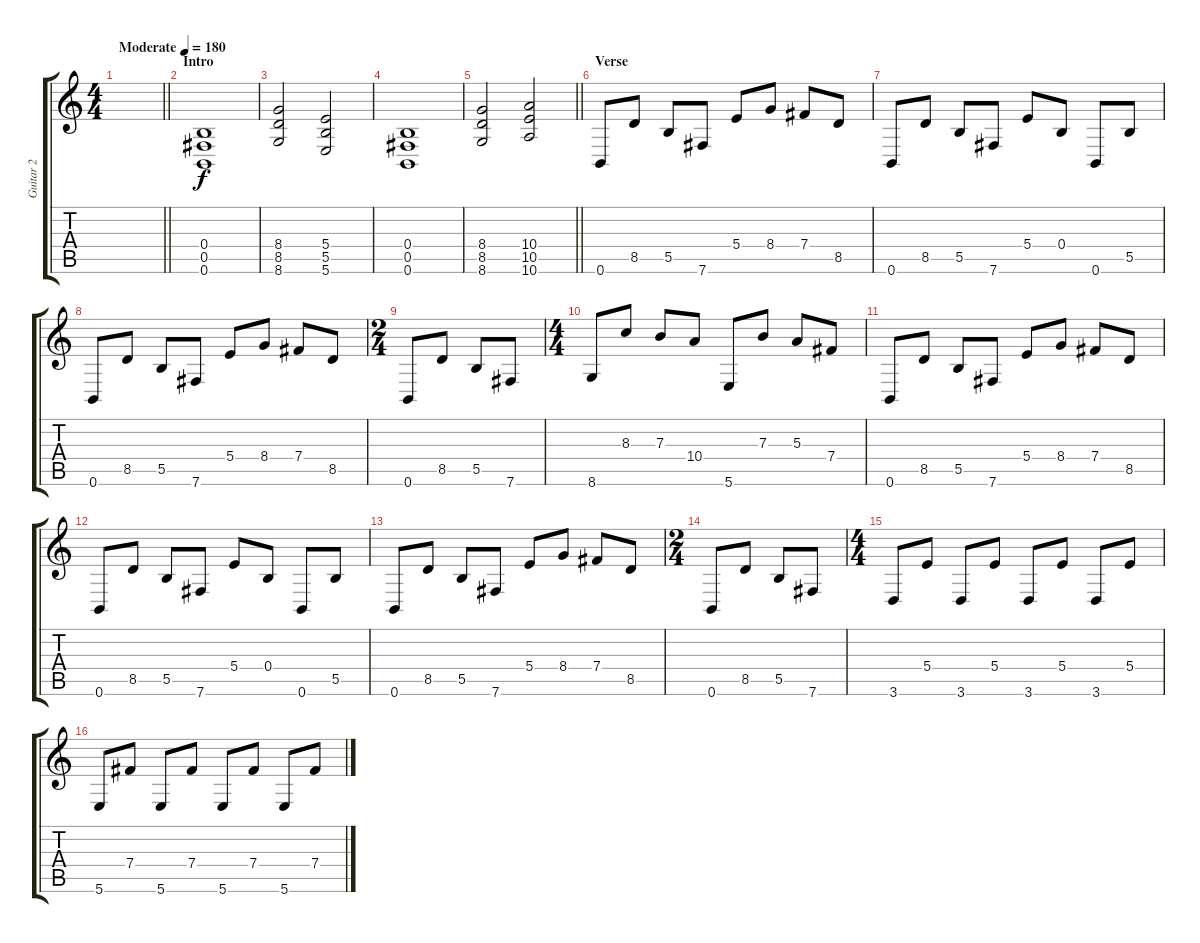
\track ("Guitar 2" "Guitar 2") {instrument distortionguitar}
\staff {score tabs}
\tuning (Db4 Ab3 E3 B2 Gb2 B1) {hide}
\ts (4 4)
\tempo (180 "Moderate")
\clef g2
\barLineRight lightlight
\ks c
|
\section ("" "Intro")
(0.4 0.5 0.6).1{volume 13} |
(8.4 8.5 8.6).2 (5.4 5.5 5.6).2 |
(0.4 0.5 0.6).1 |
\barLineRight lightlight
(8.4 8.5 8.6).2 (10.4 10.5 10.6).2 |
\section ("" "Verse")
0.6.8{volume 16} 8.5.8 5.5.8 7.6.8 5.4.8 8.4.8 7.4.8 8.5.8 |
0.6.8 8.5.8 5.5.8 7.6.8 5.4.8 0.4.8 0.6.8 5.5.8 |
0.6.8 8.5.8 5.5.8 7.6.8 5.4.8 8.4.8 7.4.8 8.5.8 |
\ts (2 4)
0.6.8 8.5.8 5.5.8 7.6.8 |
\ts (4 4)
8.6.8 8.3.8 7.3.8 10.4.8 5.6.8 7.3.8 5.3.8 7.4.8 |
0.6.8 8.5.8 5.5.8 7.6.8 5.4.8 8.4.8 7.4.8 8.5.8 |
0.6.8 8.5.8 5.5.8 7.6.8 5.4.8 0.4.8 0.6.8 5.5.8 |
0.6.8 8.5.8 5.5.8 7.6.8 5.4.8 8.4.8 7.4.8 8.5.8 |
\ts (2 4)
0.6.8 8.5.8 5.5.8 7.6.8 |
\ts (4 4)
3.6.8 5.4.8 3.6.8 5.4.8 3.6.8 5.4.8 3.6.8 5.4.8 |
5.6.8 7.4.8 5.6.8 7.4.8 5.6.8 7.4.8 5.6.8 7.4.8
